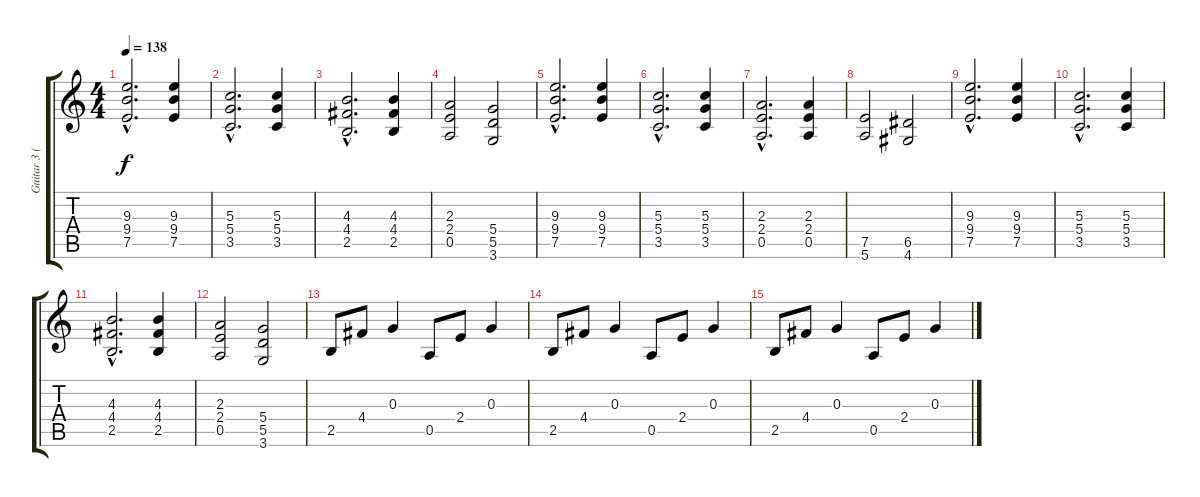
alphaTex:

\track ("Guitar 3 (soutien)" "Guitar 3 (") {instrument electricguitarclean}
\staff {score tabs}
\tuning (E4 B3 G3 D3 A2 E2) {hide}
\ts (4 4)
\tempo 138
\clef g2
\ks c
(9.3{hac} 9.4{hac} 7.5{hac}).2{d dy f} (9.3 9.4 7.5).4 |
(5.3{hac} 5.4{hac} 3.5{hac}).2{d} (5.3 5.4 3.5).4 |
(4.3{hac} 4.4{hac} 2.5{hac}).2{d} (4.3 4.4 2.5).4 |
(2.3 2.4 0.5).2 (5.4 5.5 3.6).2 |
(9.3{hac} 9.4{hac} 7.5{hac}).2{d} (9.3 9.4 7.5).4 |
(5.3{hac} 5.4{hac} 3.5{hac}).2{d} (5.3 5.4 3.5).4 |
(2.3{hac} 2.4{hac} 0.5{hac}).2{d} (2.3 2.4 0.5).4 |
(7.5 5.6).2 (6.5 4.6).2 |
(9.3{hac} 9.4{hac} 7.5{hac}).2{d} (9.3 9.4 7.5).4 |
(5.3{hac} 5.4{hac} 3.5{hac}).2{d} (5.3 5.4 3.5).4 |
(4.3{hac} 4.4{hac} 2.5{hac}).2{d} (4.3 4.4 2.5).4 |
(2.3 2.4 0.5).2 (5.4 5.5 3.6).2 |
2.5.8{instrument electricguitarclean} 4.4.8 0.3.4 0.5.8 2.4.8 0.3.4 |
2.5.8 4.4.8 0.3.4 0.5.8 2.4.8 0.3.4 |
2.5.8 4.4.8 0.3.4 0.5.8 2.4.8 0.3.4
